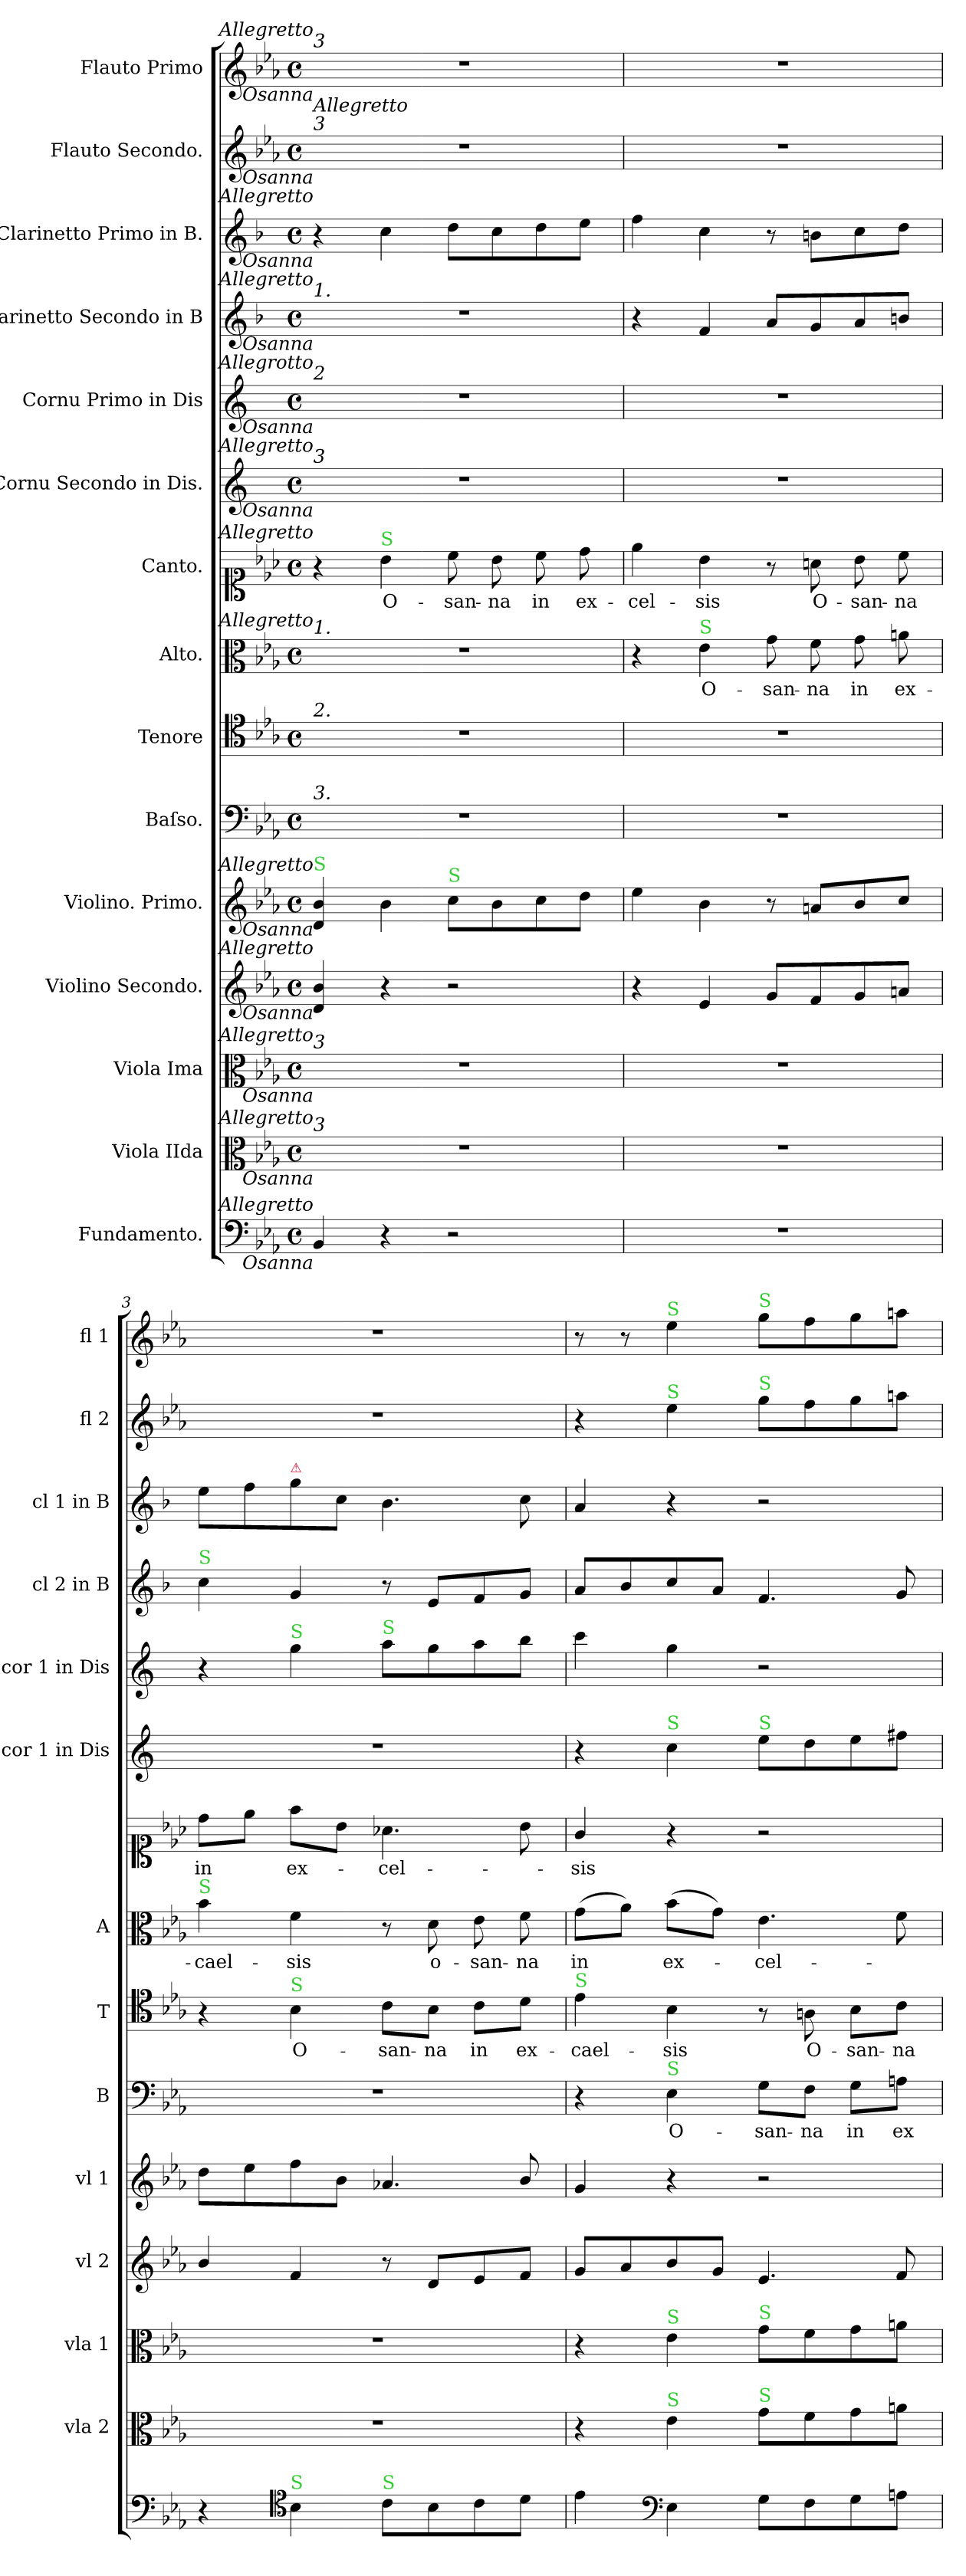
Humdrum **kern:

**kern	**kern	**kern	**kern	**kern	**kern	**text	**kern	**text	**kern	**text	**kern	**text	**kern	**kern	**kern	**kern	**kern	**kern
*part15	*part14	*part13	*part12	*part11	*part10	*part10	*part9	*part9	*part8	*part8	*part7	*part7	*part6	*part5	*part4	*part3	*part2	*part1
*staff15	*staff14	*staff13	*staff12	*staff11	*staff10	*staff10	*staff9	*staff9	*staff8	*staff8	*staff7	*staff7	*staff6	*staff5	*staff4	*staff3	*staff2	*staff1
*I"Fundamento.	*I"Viola IIda	*I"Viola Ima	*I"Violino Secondo.	*I"Violino. Primo.	*I"Baſso.	*	*I"Tenore	*	*I"Alto.	*	*I"Canto.	*	*I"Cornu Secondo in Dis.	*I"Cornu Primo in Dis	*I"Clarinetto Secondo in B	*I"Clarinetto Primo in B.	*I"Flauto Secondo.	*I"Flauto Primo
*	*I'vla 2	*I'vla 1	*I'vl 2	*I'vl 1	*I'B	*	*I'T	*	*I'A	*	*	*	*I'cor 1 in Dis	*I'cor 1 in Dis	*I'cl 2 in B	*I'cl 1 in B	*I'fl 2	*I'fl 1
*clefF4	*clefC3	*clefC3	*clefG2	*clefG2	*clefF4	*	*clefC4	*	*clefC3	*	*clefC1	*	*clefG2	*clefG2	*clefG2	*clefG2	*clefG2	*clefG2
*	*	*	*	*	*	*	*	*	*	*	*	*	*ITrd-2c-3	*ITrd-2c-3	*ITrd1c2	*ITrd1c2	*	*
*k[b-e-a-]	*k[b-e-a-]	*k[b-e-a-]	*k[b-e-a-]	*k[b-e-a-]	*k[b-e-a-]	*	*k[b-e-a-]	*	*k[b-e-a-]	*	*k[b-e-a-]	*	*k[b-e-a-]	*k[b-e-a-]	*k[b-e-a-]	*k[b-e-a-]	*k[b-e-a-]	*k[b-e-a-]
*E-:	*E-:	*E-:	*E-:	*E-:	*E-:	*	*E-:	*	*E-:	*	*E-:	*	*	*	*E-:	*E-:	*E-:	*E-:
*M4/4	*M4/4	*M4/4	*M4/4	*M4/4	*M4/4	*	*M4/4	*	*M4/4	*	*M4/4	*	*M4/4	*M4/4	*M4/4	*M4/4	*M4/4	*M4/4
*met(c)	*met(c)	*met(c)	*met(c)	*met(c)	*met(c)	*	*met(c)	*	*met(c)	*	*met(c)	*	*met(c)	*met(c)	*met(c)	*met(c)	*met(c)	*met(c)
=1	=1	=1	=1	=1	=1	=1	=1	=1	=1	=1	=1	=1	=1	=1	=1	=1	=1	=1
!	!	!	!	!	!	!	!	!	!	!	!	!	!	!	!	!	!	!LO:TX:a:i:t=3
!	!	!	!	!	!	!	!	!	!	!	!	!	!	!	!	!	!	!LO:TX:b:i:rj:t=Osanna
!	!	!	!	!	!	!	!	!	!	!	!	!	!	!	!	!	!	!LO:TX:a:i:rj:t=Allegretto
!	!	!	!	!	!	!	!	!	!	!	!	!	!	!	!	!	!LO:TX:a:i:t=3	!
!	!	!	!	!	!	!	!	!	!	!	!	!	!	!	!	!	!LO:TX:b:i:rj:t=Osanna	!
!	!	!	!	!	!	!	!	!	!	!	!	!	!	!	!	!	!LO:TX:a:i:t=Allegretto	!
!	!	!	!	!	!	!	!	!	!	!	!	!	!	!	!	!LO:TX:b:i:rj:t=Osanna	!	!
!	!	!	!	!	!	!	!	!	!	!	!	!	!	!	!	!LO:TX:a:i:rj:t=Allegretto	!	!
!	!	!	!	!	!	!	!	!	!	!	!	!	!	!	!LO:TX:a:i:t=1.	!	!	!
!	!	!	!	!	!	!	!	!	!	!	!	!	!	!	!LO:TX:b:i:rj:t=Osanna	!	!	!
!	!	!	!	!	!	!	!	!	!	!	!	!	!	!	!LO:TX:a:i:rj:t=Allegretto	!	!	!
!	!	!	!	!	!	!	!	!	!	!	!	!	!	!LO:TX:a:i:t=2	!	!	!	!
!	!	!	!	!	!	!	!	!	!	!	!	!	!	!LO:TX:b:i:rj:t=Osanna	!	!	!	!
!	!	!	!	!	!	!	!	!	!	!	!	!	!	!LO:TX:a:i:rj:t=Allegrotto	!	!	!	!
!	!	!	!	!	!	!	!	!	!	!	!	!	!LO:TX:a:i:t=3	!	!	!	!	!
!	!	!	!	!	!	!	!	!	!	!	!	!	!LO:TX:b:i:rj:t=Osanna	!	!	!	!	!
!	!	!	!	!	!	!	!	!	!	!	!	!	!LO:TX:a:i:rj:t=Allegretto	!	!	!	!	!
!	!	!	!	!	!	!	!	!	!	!	!LO:TX:a:i:rj:t=Allegretto	!	!	!	!	!	!	!
!	!	!	!	!	!	!	!	!	!LO:TX:a:i:t=1.	!	!	!	!	!	!	!	!	!
!	!	!	!	!	!	!	!	!	!LO:TX:a:i:rj:t=Allegretto	!	!	!	!	!	!	!	!	!
!	!	!	!	!	!	!	!LO:TX:a:i:t=2.	!	!	!	!	!	!	!	!	!	!	!
!	!	!	!	!	!LO:TX:a:i:t=3.	!	!	!	!	!	!	!	!	!	!	!	!	!
!	!	!	!	!LO:TX:a:color=limegreen:t=S	!	!	!	!	!	!	!	!	!	!	!	!	!	!
!	!	!	!	!LO:TX:b:i:rj:t=Osanna	!	!	!	!	!	!	!	!	!	!	!	!	!	!
!	!	!	!	!LO:TX:a:i:rj:t=Allegretto	!	!	!	!	!	!	!	!	!	!	!	!	!	!
!	!	!	!LO:TX:b:i:rj:t=Osanna	!	!	!	!	!	!	!	!	!	!	!	!	!	!	!
!	!	!	!LO:TX:a:i:rj:t=Allegretto	!	!	!	!	!	!	!	!	!	!	!	!	!	!	!
!	!	!LO:TX:a:i:t=3	!	!	!	!	!	!	!	!	!	!	!	!	!	!	!	!
!	!	!LO:TX:b:i:rj:t=Osanna	!	!	!	!	!	!	!	!	!	!	!	!	!	!	!	!
!	!	!LO:TX:a:i:rj:t=Allegretto	!	!	!	!	!	!	!	!	!	!	!	!	!	!	!	!
!	!LO:TX:a:i:t=3	!	!	!	!	!	!	!	!	!	!	!	!	!	!	!	!	!
!	!LO:TX:b:i:rj:t=Osanna	!	!	!	!	!	!	!	!	!	!	!	!	!	!	!	!	!
!	!LO:TX:a:i:rj:t=Allegretto	!	!	!	!	!	!	!	!	!	!	!	!	!	!	!	!	!
!LO:TX:b:i:rj:t=Osanna	!	!	!	!	!	!	!	!	!	!	!	!	!	!	!	!	!	!
!LO:TX:a:i:rj:t=Allegretto	!	!	!	!	!	!	!	!	!	!	!	!	!	!	!	!	!	!
4BB-/	1r	1r	4d/ 4b-/	4d/ 4b-/	1r	.	1r	.	1r	.	4r	.	1r	1r	1r	4r	1r	1r
!	!	!	!	!	!	!	!	!	!	!	!LO:TX:a:color=limegreen:t=S	!	!	!	!	!	!	!
4r	.	.	4r	4b-\	.	.	.	.	.	.	4b-\	O-	.	.	.	4b-\	.	.
!	!	!	!	!LO:TX:a:color=limegreen:t=S	!	!	!	!	!	!	!	!	!	!	!	!	!	!
2r	.	.	2r	8cc\L	.	.	.	.	.	.	8cc\	-san-	.	.	.	8cc\L	.	.
.	.	.	.	8b-\	.	.	.	.	.	.	8b-\	-na	.	.	.	8b-\	.	.
.	.	.	.	8cc\	.	.	.	.	.	.	8cc\	in	.	.	.	8cc\	.	.
.	.	.	.	8dd\J	.	.	.	.	.	.	8dd\	ex-	.	.	.	8dd\J	.	.
=2	=2	=2	=2	=2	=2	=2	=2	=2	=2	=2	=2	=2	=2	=2	=2	=2	=2	=2
1r	1r	1r	4r	4ee-\	1r	.	1r	.	4r	.	4ee-\	-cel-	1r	1r	4r	4ee-\	1r	1r
!	!	!	!	!	!	!	!	!	!LO:TX:a:color=limegreen:t=S	!	!	!	!	!	!	!	!	!
.	.	.	4e-/	4b-\	.	.	.	.	4e-\	O-	4b-\	-sis	.	.	4e-/	4b-\	.	.
.	.	.	8g/L	8r	.	.	.	.	8g\	-san-	8r	.	.	.	8g/L	8r	.	.
.	.	.	8f/	8an/L	.	.	.	.	8f\	-na	8an\	O-	.	.	8f/	8an\L	.	.
.	.	.	8g/	8b-/	.	.	.	.	8g\	in	8b-\	-san-	.	.	8g/	8b-\	.	.
.	.	.	8an/J	8cc/J	.	.	.	.	8an\	ex-	8cc\	-na	.	.	8an/J	8cc\J	.	.
=3	=3	=3	=3	=3	=3	=3	=3	=3	=3	=3	=3	=3	=3	=3	=3	=3	=3	=3
!	!	!	!	!	!	!	!	!	!	!	!	!	!	!	!LO:TX:a:color=limegreen:t=S	!	!	!
!	!	!	!	!	!	!	!	!	!LO:TX:a:color=limegreen:t=S	!	!	!	!	!	!	!	!	!
4r	1r	1r	4b-/	8dd\L	1r	.	4r	.	4b-\	-cael-	8dd\L	in	1r	4r	4b-\	8dd\L	1r	1r
.	.	.	.	8ee-\	.	.	.	.	.	.	8ee-\J	.	.	.	.	8ee-\	.	.
*clefC4	*	*	*	*	*	*	*	*	*	*	*	*	*	*	*	*	*	*
!	!	!	!	!	!	!	!	!	!	!	!	!	!	!	!	!LO:TX:a:color=crimson:t=⚠	!	!
!	!	!	!	!	!	!	!	!	!	!	!	!	!	!LO:TX:a:color=limegreen:t=S	!	!	!	!
!	!	!	!	!	!	!	!LO:TX:a:color=limegreen:t=S	!	!	!	!	!	!	!	!	!	!	!
!LO:TX:a:color=limegreen:t=S	!	!	!	!	!	!	!	!	!	!	!	!	!	!	!	!	!	!
4B-\	.	.	4f/	8ff\	.	.	4B-\	O-	4f\	-sis	8ff\L	ex-	.	4bb-\	4f/	8ff\	.	.
.	.	.	.	8b-\J	.	.	.	.	.	.	8b-\J	.	.	.	.	8b-/J	.	.
!	!	!	!	!	!	!	!	!	!	!	!	!	!	!LO:TX:a:color=limegreen:t=S	!	!	!	!
!LO:TX:a:color=limegreen:t=S	!	!	!	!	!	!	!	!	!	!	!	!	!	!	!	!	!	!
8c\L	.	.	8r	4.a-X/	.	.	8c\L	-san-	8r	.	4.a-X\	-cel-	.	8ccc\L	8r	4.a-\	.	.
8B-\	.	.	8d/L	.	.	.	8B-\J	-na	8d\	o-	.	.	.	8bb-\	8d/L	.	.	.
8c\	.	.	8e-/	.	.	.	8c\L	in	8e-\	-san-	.	.	.	8ccc\	8e-/	.	.	.
8d\J	.	.	8f/J	8b-/	.	.	8d\J	ex-	8f\	-na	8b-\	.	.	8ddd\J	8f/J	8b-\	.	.
=4	=4	=4	=4	=4	=4	=4	=4	=4	=4	=4	=4	=4	=4	=4	=4	=4	=4	=4
!	!	!	!	!	!	!	!LO:TX:a:color=limegreen:t=S	!	!	!	!	!	!	!	!	!	!	!
4e-\	4r	4r	8g/L	4g/	4r	.	4e-\	-cael-	(8g\L	in	4g/	-sis	4r	4eee-\	8g/L	4g/	4r	8r
.	.	.	8a-/	.	.	.	.	.	8a-\J)	.	.	.	.	.	8a-/	.	.	8r
*clefF4	*	*	*	*	*	*	*	*	*	*	*	*	*	*	*	*	*	*
!	!	!	!	!	!	!	!	!	!	!	!	!	!	!	!	!	!	!LO:TX:a:color=limegreen:t=S
!	!	!	!	!	!	!	!	!	!	!	!	!	!	!	!	!	!LO:TX:a:color=limegreen:t=S	!
!	!	!	!	!	!	!	!	!	!	!	!	!	!LO:TX:a:color=limegreen:t=S	!	!	!	!	!
!	!	!	!	!	!LO:TX:a:color=limegreen:t=S	!	!	!	!	!	!	!	!	!	!	!	!	!
!	!	!LO:TX:a:color=limegreen:t=S	!	!	!	!	!	!	!	!	!	!	!	!	!	!	!	!
!	!LO:TX:a:color=limegreen:t=S	!	!	!	!	!	!	!	!	!	!	!	!	!	!	!	!	!
4E-\	4e-\	4e-\	8b-/	4r	4E-\	O-	4B-\	-sis	(8b-\L	ex-	4r	.	4ee-\	4bb-\	8b-/	4r	4ee-\	4ee-\
.	.	.	8g/J	.	.	.	.	.	8g\J)	.	.	.	.	.	8g/J	.	.	.
!	!	!	!	!	!	!	!	!	!	!	!	!	!	!	!	!	!	!LO:TX:a:color=limegreen:t=S
!	!	!	!	!	!	!	!	!	!	!	!	!	!	!	!	!	!LO:TX:a:color=limegreen:t=S	!
!	!	!	!	!	!	!	!	!	!	!	!	!	!LO:TX:a:color=limegreen:t=S	!	!	!	!	!
!	!	!LO:TX:a:color=limegreen:t=S	!	!	!	!	!	!	!	!	!	!	!	!	!	!	!	!
!	!LO:TX:a:color=limegreen:t=S	!	!	!	!	!	!	!	!	!	!	!	!	!	!	!	!	!
8G\L	8g\L	8g\L	4.e-/	2r	8G\L	-san-	8r	.	4.e-\	-cel-	2r	.	8gg\L	2r	4.e-/	2r	8gg\L	8gg\L
8F\	8f\	8f\	.	.	8F\J	-na	8An\	O-	.	.	.	.	8ff\	.	.	.	8ff\	8ff\
8G\	8g\	8g\	.	.	8G\L	in	8B-\L	-san-	.	.	.	.	8gg\	.	.	.	8gg\	8gg\
8An\J	8an\J	8an\J	8f/	.	8An\J	ex-	8c\J	-na	8f\	.	.	.	8aan\J	.	8f/	.	8aan\J	8aan\J
=	=	=	=	=	=	=	=	=	=	=	=	=	=	=	=	=	=	=
*-	*-	*-	*-	*-	*-	*-	*-	*-	*-	*-	*-	*-	*-	*-	*-	*-	*-	*-
